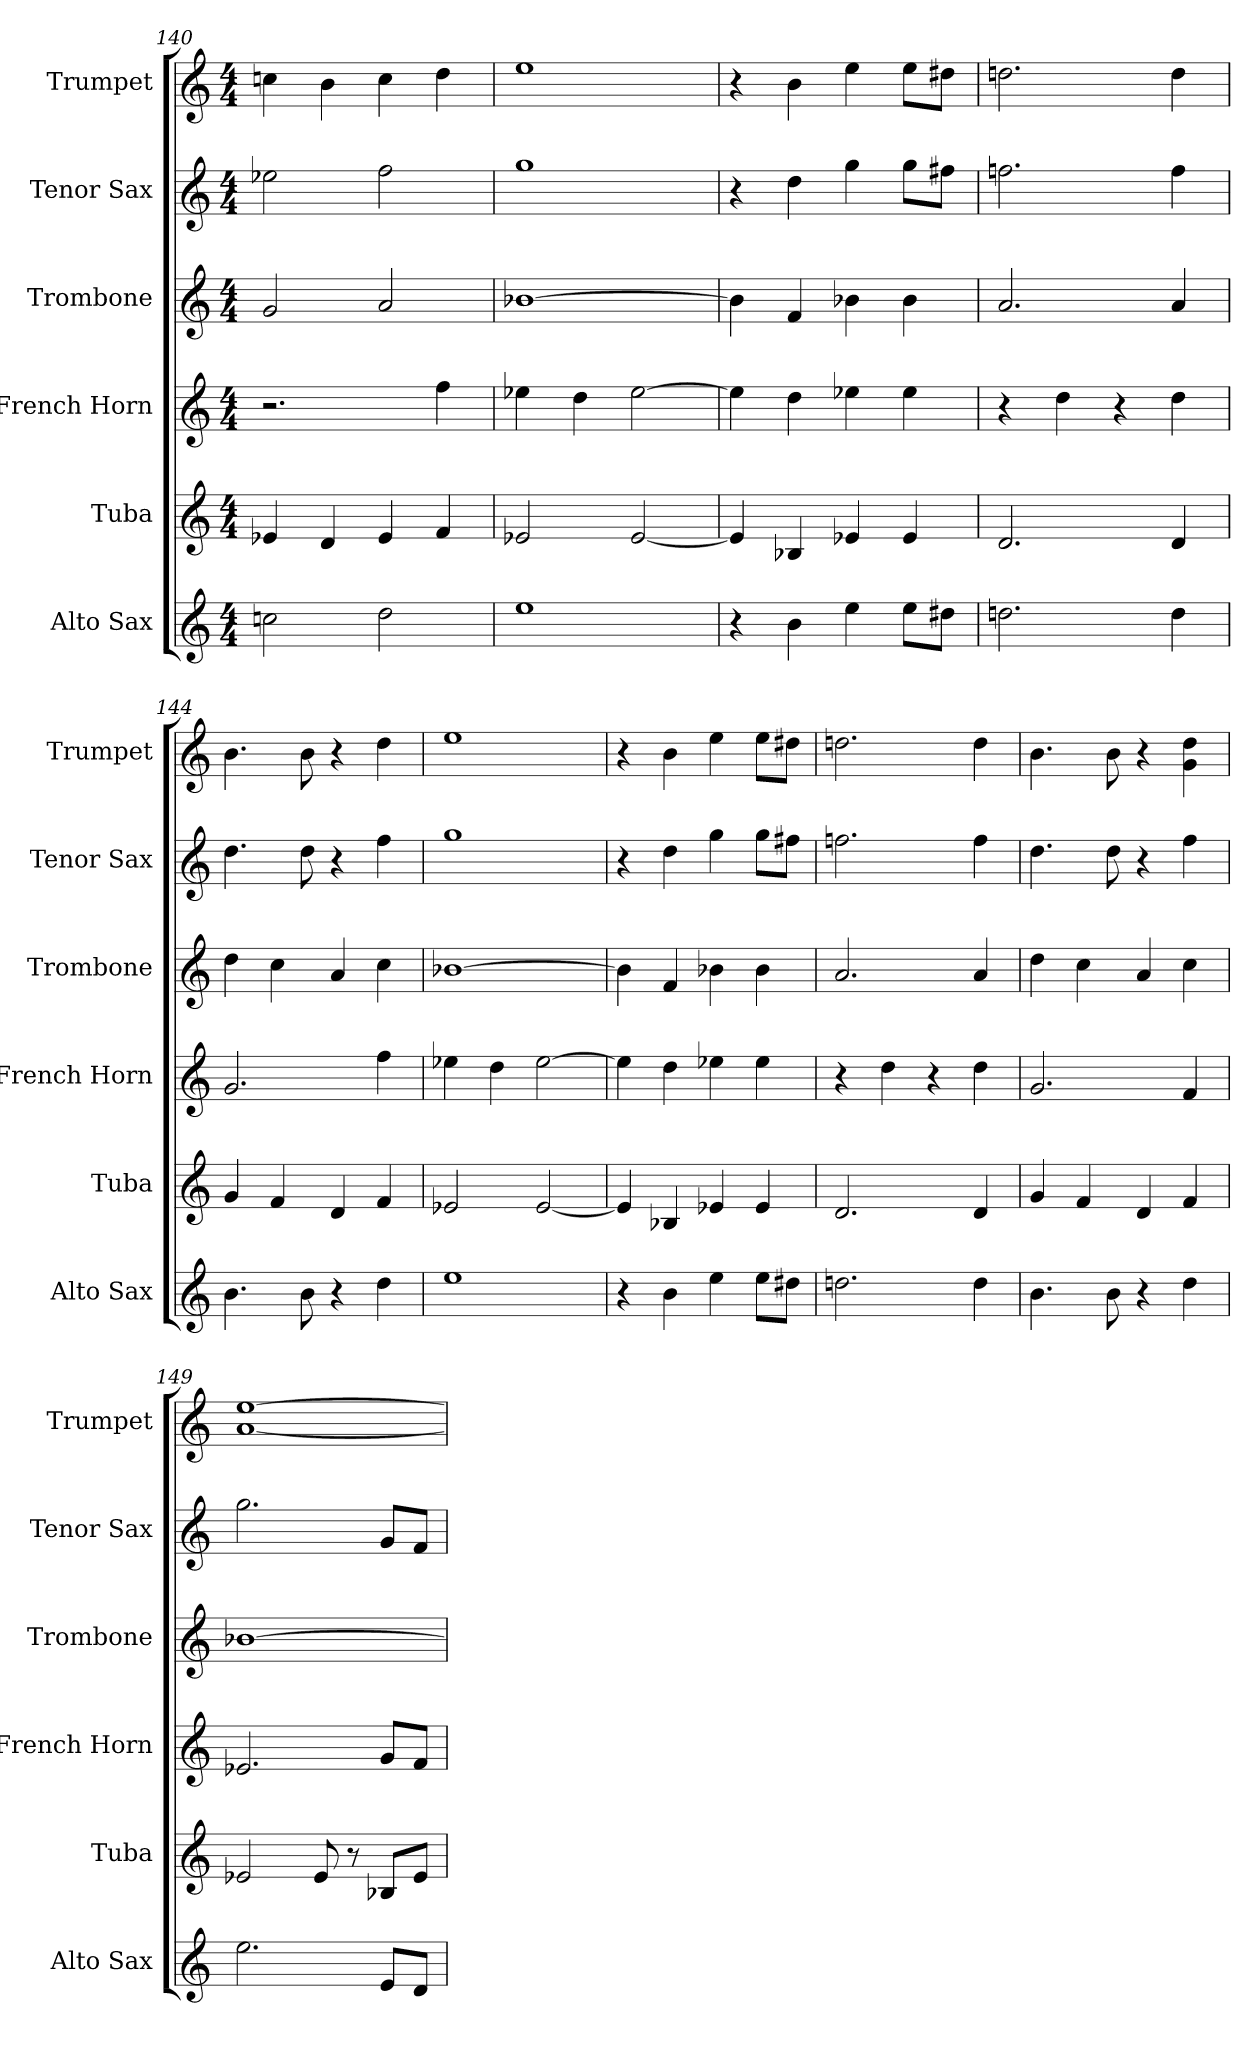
**kern	**kern	**kern	**kern	**kern	**kern
*part6	*part5	*part4	*part3	*part2	*part1
*staff6	*staff5	*staff4	*staff3	*staff2	*staff1
*I"Alto Sax	*I"Tuba	*I"French Horn	*I"Trombone	*I"Tenor Sax	*I"Trumpet
*I'Alto Sax	*I'Tuba	*I'French Horn	*I'Trombone	*I'Tenor Sax	*I'Trumpet
*clefG2	*clefG2	*clefG2	*clefG2	*clefG2	*clefG2
*ITrd5c9	*ITrd15c26	*ITrd8c14	*ITrd8c14	*ITrd8c14	*ITrd1c2
*M4/4	*M4/4	*M4/4	*M4/4	*M4/4	*M4/4
=140	=140	=140	=140	=140	=140
2e-	4EE-	2.r	2G	2e-	4b-
.	4DD	.	.	.	4a
2f	4EE-	.	2A	2f	4b-
.	4FF	4f	.	.	4cc
=141	=141	=141	=141	=141	=141
1g	2EE-	4e-	[1B-	1g	1dd
.	.	4d	.	.	.
.	[2EE-	[2e-	.	.	.
=142	=142	=142	=142	=142	=142
4r	4EE-]	4e-]	4B-]	4r	4r
4d	4BBB-	4d	4F	4d	4a
4g	4EE-	4e-	4B-	4g	4dd
8gL	4EE-	4e-	4B-	8gL	8ddL
8f#XJ	.	.	.	8f#XJ	8cc#XJ
=143	=143	=143	=143	=143	=143
2.fn	2.DD	4r	2.A	2.fn	2.ccn
.	.	4d	.	.	.
.	.	4r	.	.	.
4f	4DD	4d	4A	4f	4cc
=144	=144	=144	=144	=144	=144
4.d	4GG	2.G	4d	4.d	4.a
.	4FF	.	4c	.	.
8d	.	.	.	8d	8a
4r	4DD	.	4A	4r	4r
4f	4FF	4f	4c	4f	4cc
=145	=145	=145	=145	=145	=145
1g	2EE-	4e-	[1B-	1g	1dd
.	.	4d	.	.	.
.	[2EE-	[2e-	.	.	.
=146	=146	=146	=146	=146	=146
4r	4EE-]	4e-]	4B-]	4r	4r
4d	4BBB-	4d	4F	4d	4a
4g	4EE-	4e-	4B-	4g	4dd
8gL	4EE-	4e-	4B-	8gL	8ddL
8f#XJ	.	.	.	8f#XJ	8cc#XJ
=147	=147	=147	=147	=147	=147
2.fn	2.DD	4r	2.A	2.fn	2.ccn
.	.	4d	.	.	.
.	.	4r	.	.	.
4f	4DD	4d	4A	4f	4cc
=148	=148	=148	=148	=148	=148
4.d	4GG	2.G	4d	4.d	4.a
.	4FF	.	4c	.	.
8d	.	.	.	8d	8a
4r	4DD	.	4A	4r	4r
4f	4FF	4F	4c	4f	4f 4cc
=149	=149	=149	=149	=149	=149
2.g	2EE-	2.E-	[1B-	2.g	[1g [1dd
.	8EE-	.	.	.	.
.	8r	.	.	.	.
8GL	8BBB-L	8GL	.	8GL	.
8FJ	8EE-J	8FJ	.	8FJ	.
=	=	=	=	=	=
*-	*-	*-	*-	*-	*-
